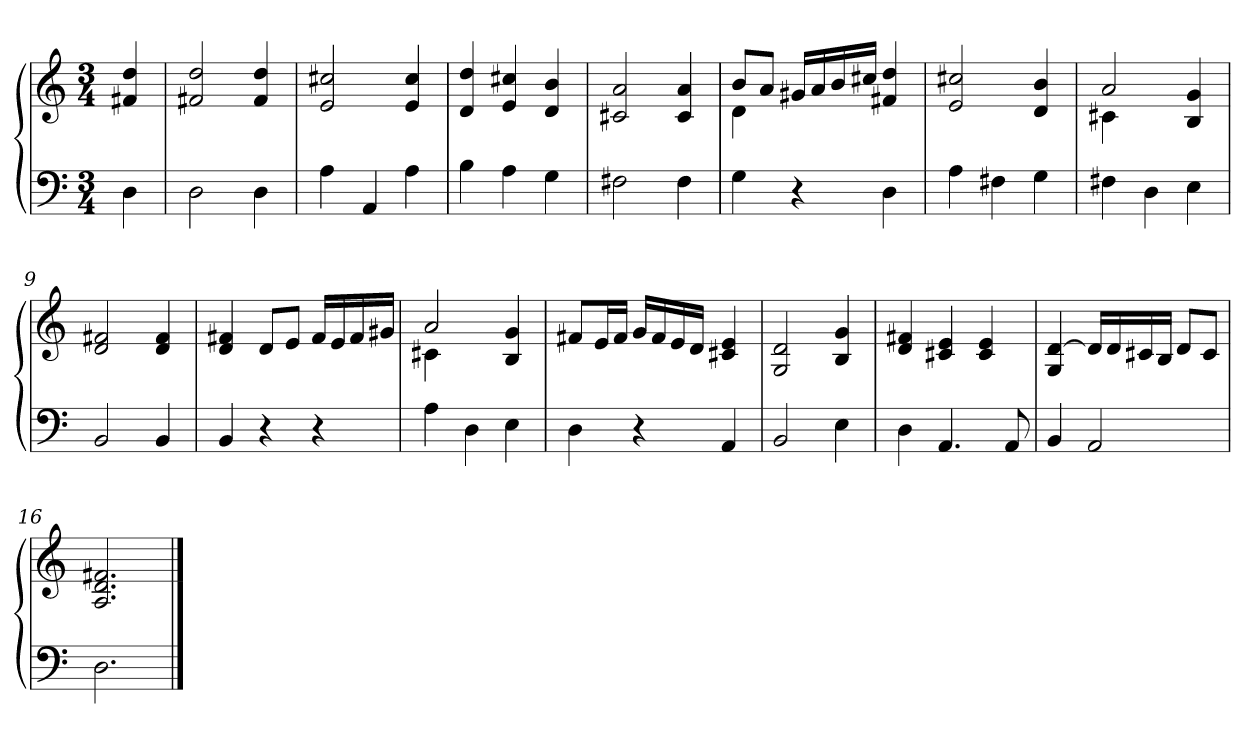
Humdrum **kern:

**kern	**kern
*part1	*part1
*staff2	*staff1
*clefF4	*clefG2
*k[]	*k[]
*M3/4	*M3/4
=1	=1
4D\	4f#X/ 4dd/
=2	=2
2D\	2f#X/ 2dd/
4D\	4f#/ 4dd/
=3	=3
4A\	2e/ 2cc#X/
4AA/	.
4A\	4e/ 4cc#/
=4	=4
4B\	4d/ 4dd/
4A\	4e/ 4cc#X/
4G\	4d/ 4b/
=5	=5
2F#X\	2c#X/ 2a/
4F#\	4c#/ 4a/
=6	=6
*	*^
4G\	8b/L	4d\
.	8a/J	.
4r	16g#X/LL	2ryy
.	16a/	.
.	16b/	.
.	16cc#X/JJ	.
4D\	4f#X/ 4dd/	.
*	*v	*v
!!LO:LB:g=z
=7	=7
4A\	2e/ 2cc#X/
4F#X\	.
4G\	4d/ 4b/
=8	=8
*	*^
4F#X\	2a/	4c#X\
4D\	.	2ryy
4E\	4B/ 4g/	.
*	*v	*v
=9	=9
2BB/	2d/ 2f#X/
4BB/	4d/ 4f#/
=10	=10
4BB/	4d/ 4f#X/
4r	8d/L
.	8e/J
4r	16f#/LL
.	16e/
.	16f#/
.	16g#X/JJ
!!LO:LB:g=z
=11	=11
*	*^
4A\	2a/	4c#X\
4D\	.	2ryy
4E\	4B/ 4g/	.
*	*v	*v
=12	=12
4D\	8f#X/L
.	16e/L
.	16f#/JJ
4r	16g/LL
.	16f#/
.	16e/
.	16d/JJ
4AA/	4c#X/ 4e/
=13	=13
2BB/	2G/ 2d/
4E\	4B/ 4g/
=14	=14
4D\	4d/ 4f#X/
4.AA/	4c#X/ 4e/
.	4c#/ 4e/
8AA/	.
=15	=15
4BB/	4G/ [4d/
2AA/	16d/LL]
.	16d/
.	16c#X/
.	16B/JJ
.	8d/L
.	8c#/J
!!LO:LB:g=z
=16	=16
2.D\	2.A/ 2.d/ 2.f#X/
==	==
*-	*-
